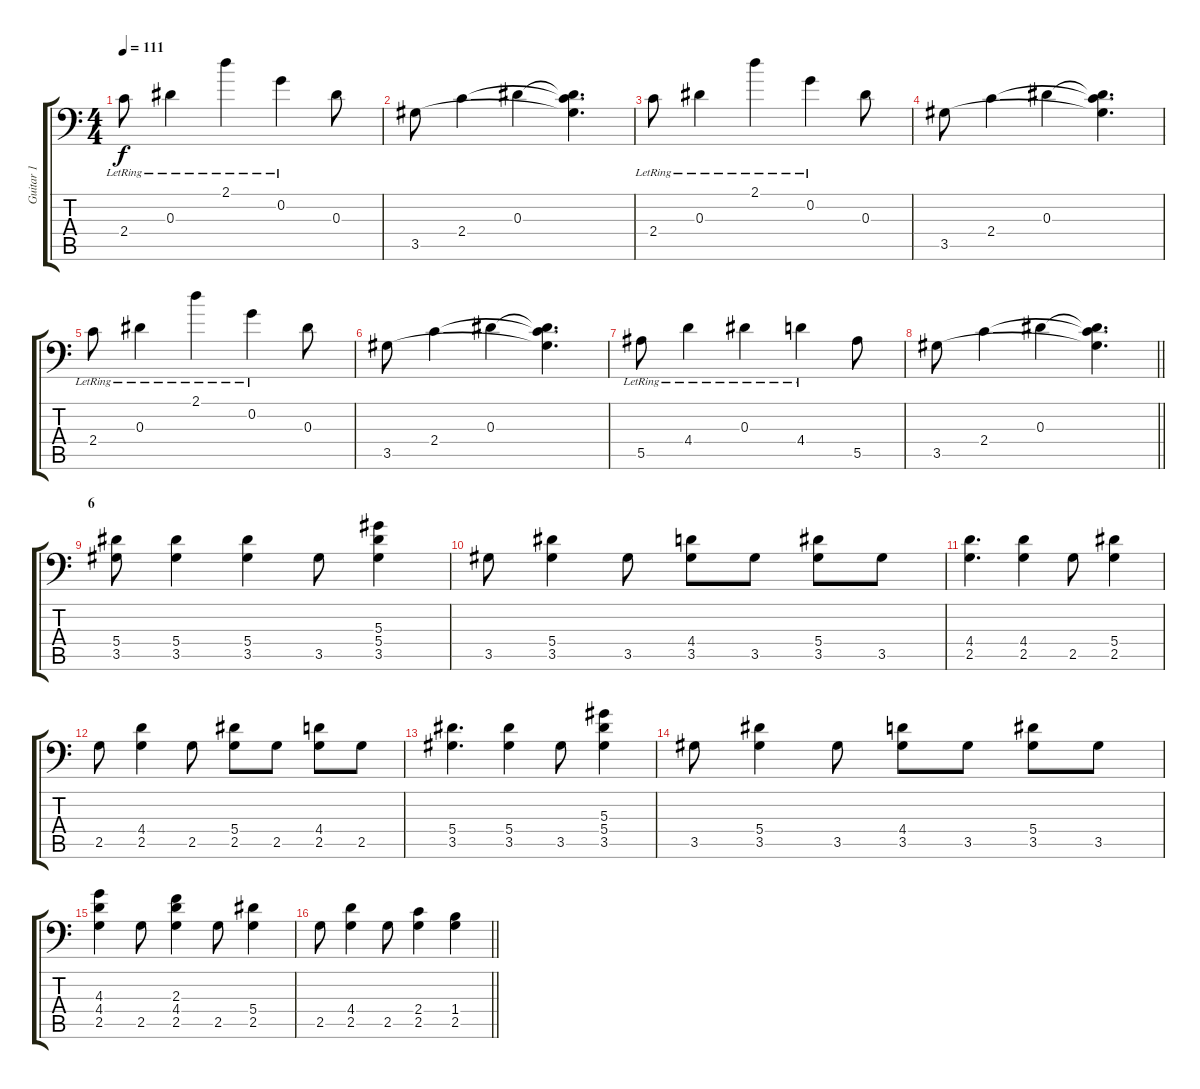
\track ("Guitar 1" "Guitar 1") {instrument acousticguitarsteel}
\staff {score tabs}
\tuning (C4 G3 Eb3 Bb2 F2 Bb1) {hide}
\ts (4 4)
\tempo 111
\clef f4
\ks c
2.4{lr}.8{dy f} 0.3{lr}.4 2.1{lr}.4 0.2{lr}.4 0.3.8 |
3.5.8 2.4.4 0.3.4 (0.3{t} 2.4{t} 3.5{t}).4{d} |
2.4{lr}.8 0.3{lr}.4 2.1{lr}.4 0.2{lr}.4 0.3.8 |
3.5.8 2.4.4 0.3.4 (0.3{t} 2.4{t} 3.5{t}).4{d} |
2.4{lr}.8 0.3{lr}.4 2.1{lr}.4 0.2{lr}.4 0.3.8 |
3.5.8 2.4.4 0.3.4 (0.3{t} 2.4{t} 3.5{t}).4{d} |
5.5{lr}.8 4.4{lr}.4 0.3{lr}.4 4.4{lr}.4 5.5.8 |
\barLineRight lightlight
3.5.8 2.4.4 0.3.4 (0.3{t} 2.4{t} 3.5{t}).4{d} |
\section ("" "6")
(5.4 3.5).8{instrument overdrivenguitar} (5.4 3.5).4 (5.4 3.5).4 3.5.8 (5.3 5.4 3.5).4 |
3.5.8 (5.4 3.5).4 3.5.8 (4.4 3.5).8 3.5.8 (5.4 3.5).8 3.5.8 |
(4.4 2.5).4{d} (4.4 2.5).4 2.5.8 (5.4 2.5).4 |
2.5.8 (4.4 2.5).4 2.5.8 (5.4 2.5).8 2.5.8 (4.4 2.5).8 2.5.8 |
(5.4 3.5).4{d} (5.4 3.5).4 3.5.8 (5.3 5.4 3.5).4 |
3.5.8 (5.4 3.5).4 3.5.8 (4.4 3.5).8 3.5.8 (5.4 3.5).8 3.5.8 |
(4.3 4.4 2.5).4 2.5.8 (2.3 4.4 2.5).4 2.5.8 (5.4 2.5).4 |
\barLineRight lightlight
2.5.8 (4.4 2.5).4 2.5.8 (2.4 2.5).4 (1.4 2.5).4
